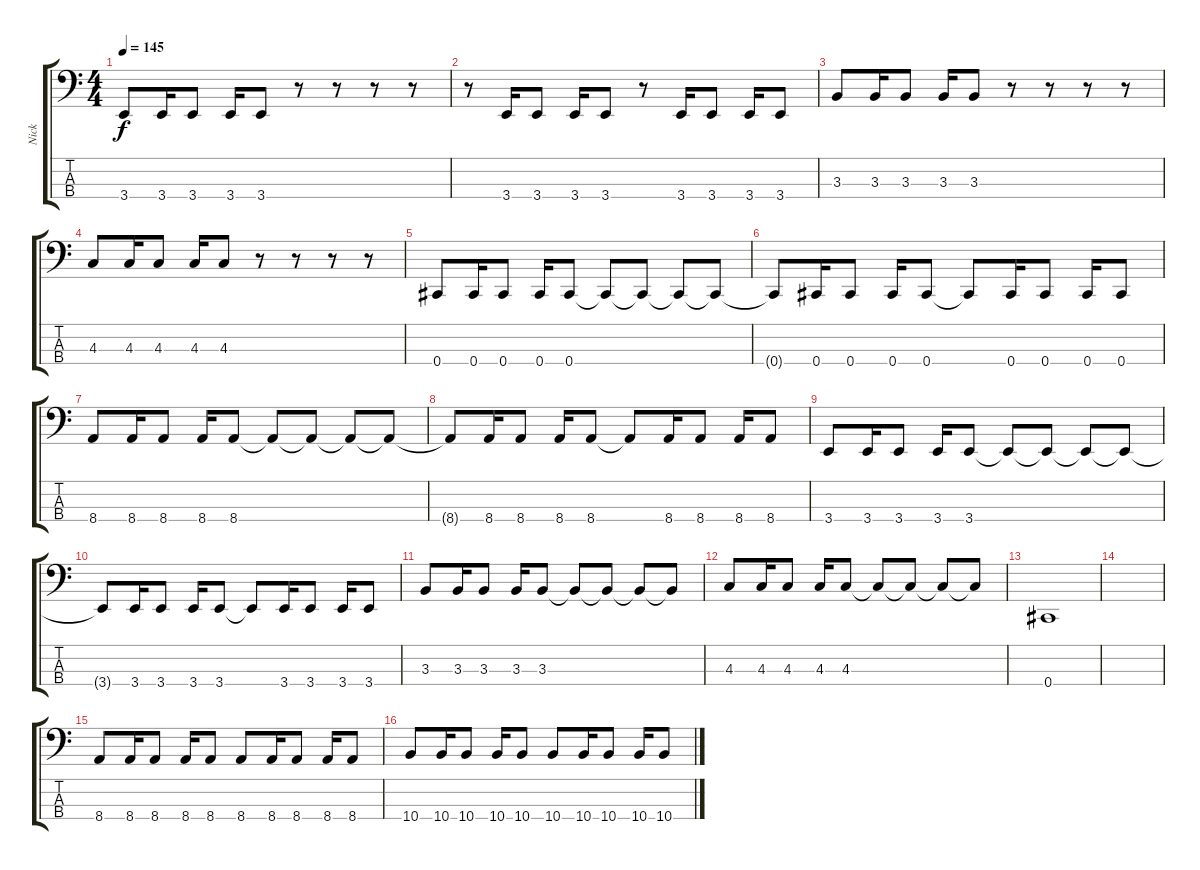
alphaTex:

\track ("Nick" "Nick") {instrument electricbasspick}
\staff {score tabs}
\tuning (Gb2 Db2 Ab1 Db1) {hide}
\ts (4 4)
\tempo 145
\clef f4
\ks c
3.4.8{dy f} 3.4.16 3.4.8 3.4.16 3.4.8 r.8 r.8 r.8 r.8 |
r.8 3.4.16 3.4.8 3.4.16 3.4.8 r.8 3.4.16 3.4.8 3.4.16 3.4.8 |
3.3.8 3.3.16 3.3.8 3.3.16 3.3.8 r.8 r.8 r.8 r.8 |
4.3.8 4.3.16 4.3.8 4.3.16 4.3.8 r.8 r.8 r.8 r.8 |
0.4.8 0.4.16 0.4.8 0.4.16 0.4.8 0.4{t}.8 0.4{t}.8 0.4{t}.8 0.4{t}.8 |
0.4{t}.8 0.4.16 0.4.8 0.4.16 0.4.8 0.4{t}.8 0.4.16 0.4.8 0.4.16 0.4.8 |
8.4.8 8.4.16 8.4.8 8.4.16 8.4.8 8.4{t}.8 8.4{t}.8 8.4{t}.8 8.4{t}.8 |
8.4{t}.8 8.4.16 8.4.8 8.4.16 8.4.8 8.4{t}.8 8.4.16 8.4.8 8.4.16 8.4.8 |
3.4.8 3.4.16 3.4.8 3.4.16 3.4.8 3.4{t}.8 3.4{t}.8 3.4{t}.8 3.4{t}.8 |
3.4{t}.8 3.4.16 3.4.8 3.4.16 3.4.8 3.4{t}.8 3.4.16 3.4.8 3.4.16 3.4.8 |
3.3.8 3.3.16 3.3.8 3.3.16 3.3.8 3.3{t}.8 3.3{t}.8 3.3{t}.8 3.3{t}.8 |
4.3.8 4.3.16 4.3.8 4.3.16 4.3.8 4.3{t}.8 4.3{t}.8 4.3{t}.8 4.3{t}.8 |
0.4.1 |
|
8.4.8 8.4.16 8.4.8 8.4.16 8.4.8 8.4.8 8.4.16 8.4.8 8.4.16 8.4.8 |
10.4.8 10.4.16 10.4.8 10.4.16 10.4.8 10.4.8 10.4.16 10.4.8 10.4.16 10.4.8
